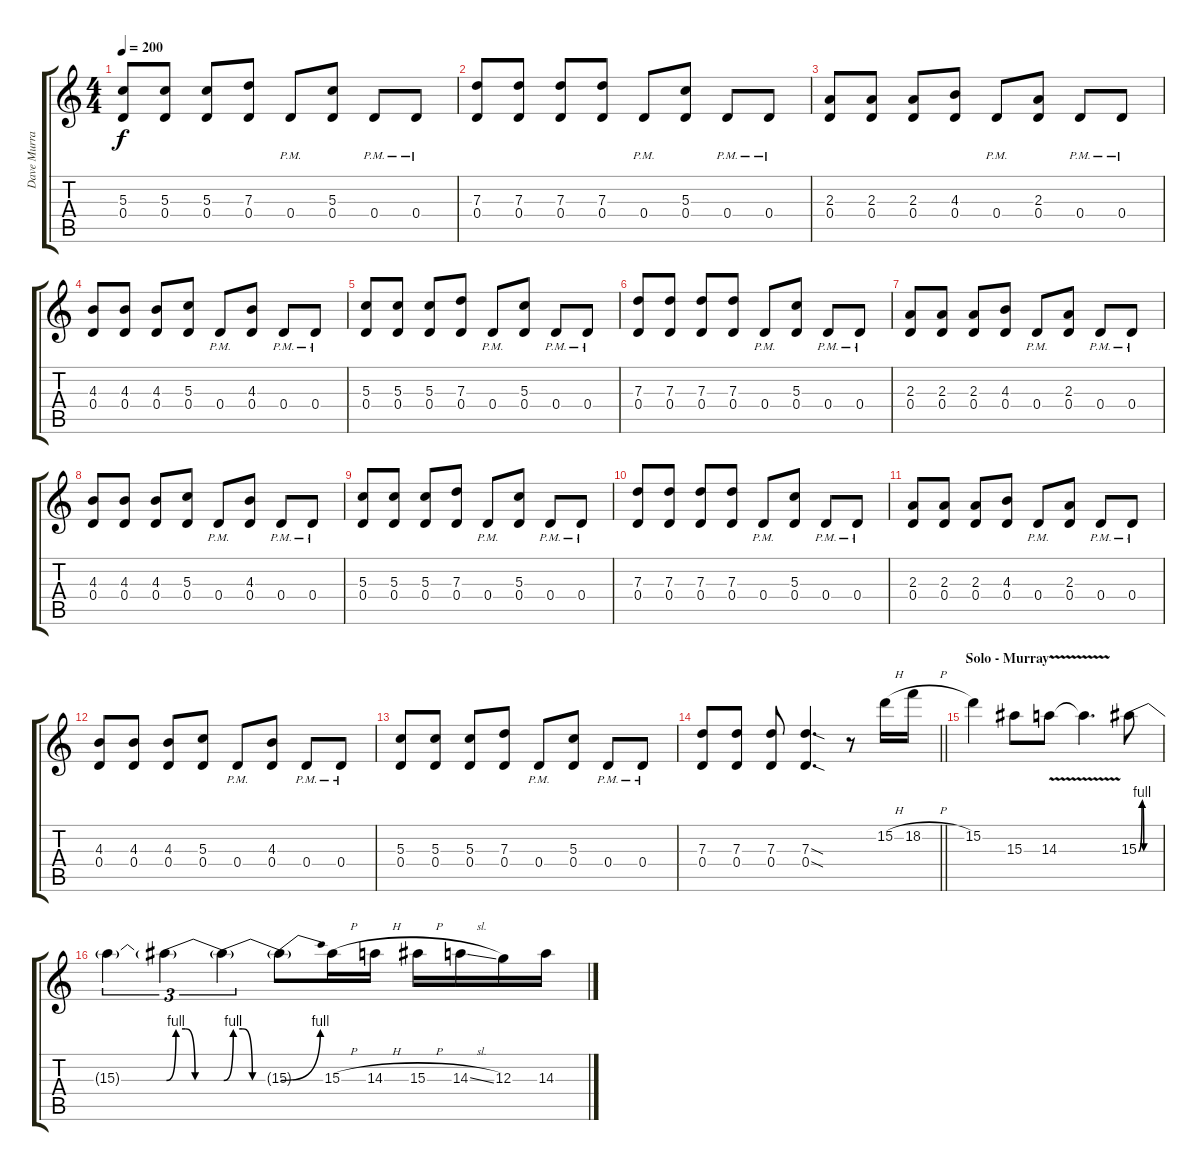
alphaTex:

\track ("Dave Murray" "Dave Murra") {instrument distortionguitar}
\staff {score tabs}
\tuning (E4 B3 G3 D3 A2 E2) {hide}
\ts (4 4)
\tempo 200
\clef g2
\ks c
(5.3 0.4).8{dy f} (5.3 0.4).8 (5.3 0.4).8 (7.3 0.4).8 0.4{pm}.8 (5.3 0.4).8 0.4{pm}.8 0.4{pm}.8 |
(7.3 0.4).8 (7.3 0.4).8 (7.3 0.4).8 (7.3 0.4).8 0.4{pm}.8 (5.3 0.4).8 0.4{pm}.8 0.4{pm}.8 |
(2.3 0.4).8 (2.3 0.4).8 (2.3 0.4).8 (4.3 0.4).8 0.4{pm}.8 (2.3 0.4).8 0.4{pm}.8 0.4{pm}.8 |
(4.3 0.4).8 (4.3 0.4).8 (4.3 0.4).8 (5.3 0.4).8 0.4{pm}.8 (4.3 0.4).8 0.4{pm}.8 0.4{pm}.8 |
(5.3 0.4).8 (5.3 0.4).8 (5.3 0.4).8 (7.3 0.4).8 0.4{pm}.8 (5.3 0.4).8 0.4{pm}.8 0.4{pm}.8 |
(7.3 0.4).8 (7.3 0.4).8 (7.3 0.4).8 (7.3 0.4).8 0.4{pm}.8 (5.3 0.4).8 0.4{pm}.8 0.4{pm}.8 |
(2.3 0.4).8 (2.3 0.4).8 (2.3 0.4).8 (4.3 0.4).8 0.4{pm}.8 (2.3 0.4).8 0.4{pm}.8 0.4{pm}.8 |
(4.3 0.4).8 (4.3 0.4).8 (4.3 0.4).8 (5.3 0.4).8 0.4{pm}.8 (4.3 0.4).8 0.4{pm}.8 0.4{pm}.8 |
(5.3 0.4).8 (5.3 0.4).8 (5.3 0.4).8 (7.3 0.4).8 0.4{pm}.8 (5.3 0.4).8 0.4{pm}.8 0.4{pm}.8 |
(7.3 0.4).8 (7.3 0.4).8 (7.3 0.4).8 (7.3 0.4).8 0.4{pm}.8 (5.3 0.4).8 0.4{pm}.8 0.4{pm}.8 |
(2.3 0.4).8 (2.3 0.4).8 (2.3 0.4).8 (4.3 0.4).8 0.4{pm}.8 (2.3 0.4).8 0.4{pm}.8 0.4{pm}.8 |
(4.3 0.4).8 (4.3 0.4).8 (4.3 0.4).8 (5.3 0.4).8 0.4{pm}.8 (4.3 0.4).8 0.4{pm}.8 0.4{pm}.8 |
(5.3 0.4).8 (5.3 0.4).8 (5.3 0.4).8 (7.3 0.4).8 0.4{pm}.8 (5.3 0.4).8 0.4{pm}.8 0.4{pm}.8 |
\barLineRight lightlight
(7.3 0.4).8 (7.3 0.4).8 (7.3 0.4).8 (7.3{sod} 0.4{sod}).4{d} r.8 15.2{h}.16 18.2{h}.16 |
\section ("" "Solo - Murray")
15.2.4 15.3.8 14.3{v}.8 14.3{t}.4{d} 15.3{be (custom 0 0 10 4 15 0 20 0 30 0 60 0)}.8 |
15.3{t}.4{tu (3 2)} 15.3{be (custom 0 0 10 4 20 4 30 0 60 0) t}.4{tu (3 2)} 15.3{be (custom 0 0 10 4 20 4 30 0 60 0) t}.4{tu (3 2)} 15.3{be (bend 0 0 60 4) t}.8 15.3{h}.16 14.3{h}.16 15.3{h}.16 14.3{sl}.16 12.3.16 14.3{h}.16
